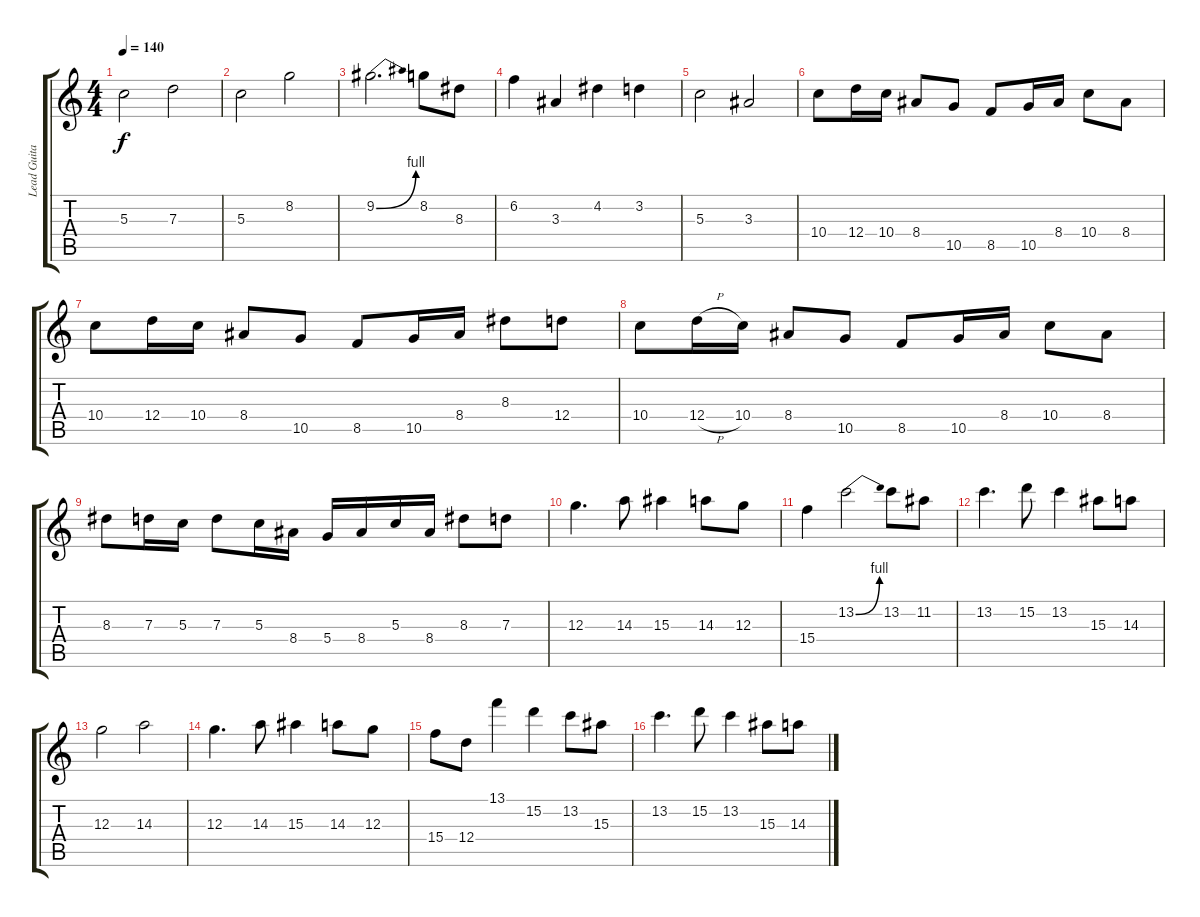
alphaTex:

\track ("Lead Guitar 1" "Lead Guita") {instrument overdrivenguitar}
\staff {score tabs}
\tuning (E4 B3 G3 D3 A2 E2) {hide}
\ts (4 4)
\tempo 140
\clef g2
\ks c
5.3.2{dy f} 7.3.2 |
5.3.2 8.2.2 |
9.2{be (bend 0 0 60 4)}.2{d} 8.2.8 8.3.8 |
6.2.4 3.3.4 4.2.4 3.2.4 |
5.3.2 3.3.2 |
10.4.8 12.4.16 10.4.16 8.4.8 10.5.8 8.5.8 10.5.16 8.4.16 10.4.8 8.4.8 |
10.4.8 12.4.16 10.4.16 8.4.8 10.5.8 8.5.8 10.5.16 8.4.16 8.3.8 12.4.8 |
10.4.8 12.4{h}.16 10.4.16 8.4.8 10.5.8 8.5.8 10.5.16 8.4.16 10.4.8 8.4.8 |
8.3.8 7.3.16 5.3.16 7.3.8 5.3.16 8.4.16 5.4.16 8.4.16 5.3.16 8.4.16 8.3.8 7.3.8 |
12.3.4{d volume 16} 14.3.8 15.3.4 14.3.8 12.3.8 |
15.4.4 13.2{be (bend 0 0 60 4)}.2 13.2.8 11.2.8 |
13.2.4{d} 15.2.8 13.2.4 15.3.8 14.3.8 |
12.3.2 14.3.2 |
12.3.4{d} 14.3.8 15.3.4 14.3.8 12.3.8 |
15.4.8 12.4.8 13.1.4 15.2.4 13.2.8 15.3.8 |
13.2.4{d} 15.2.8 13.2.4 15.3.8 14.3.8
